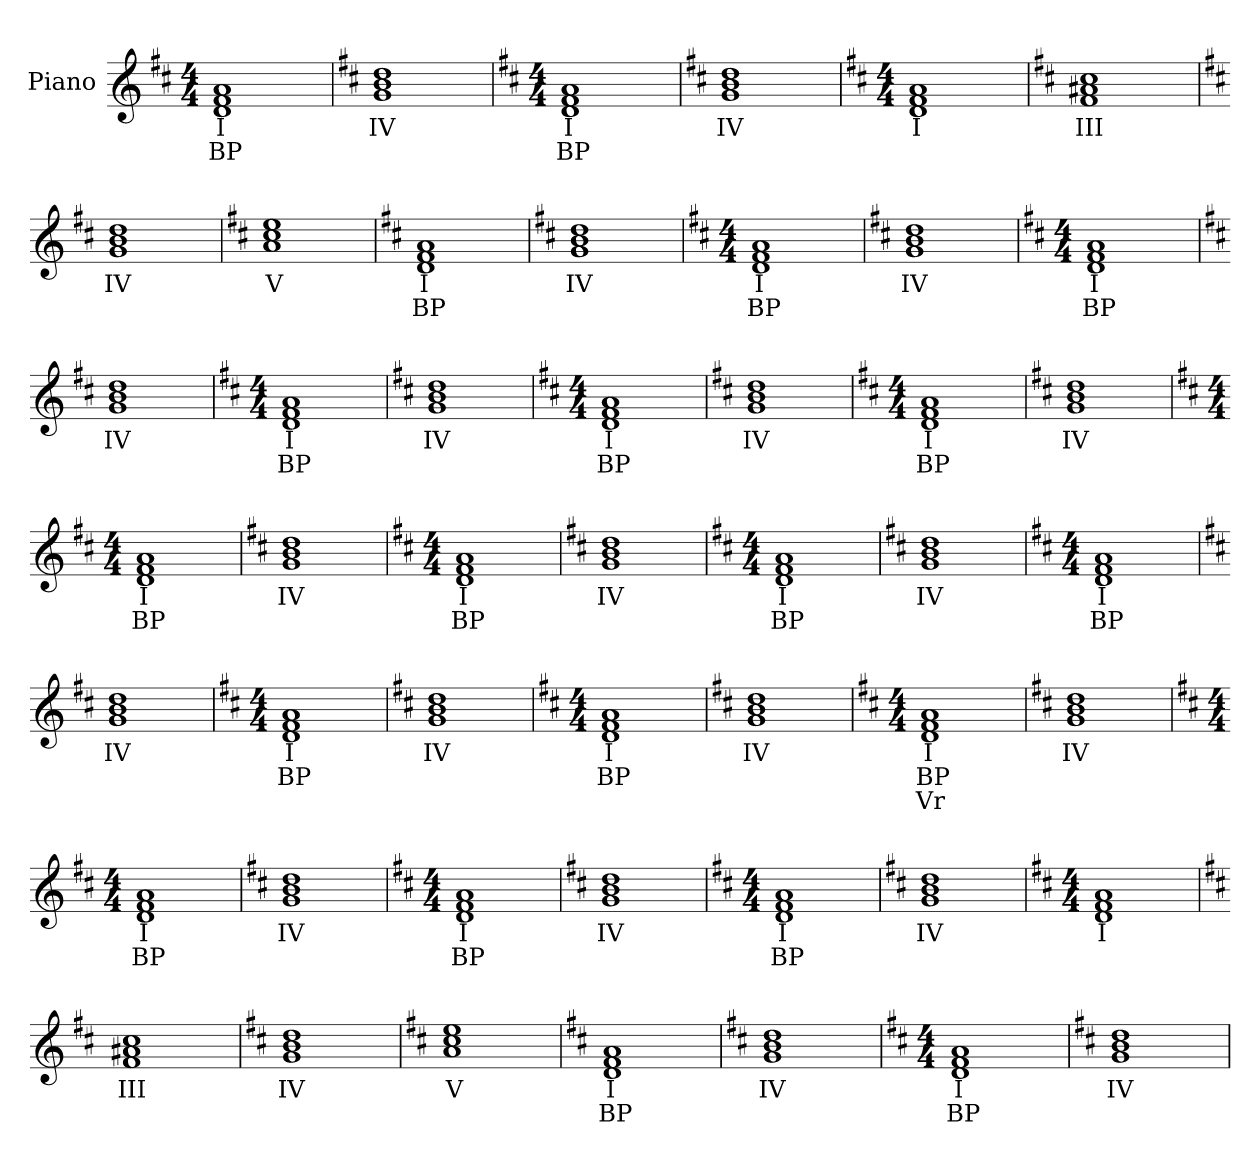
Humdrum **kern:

**kern	**text	**text	**text
*part1	*part1	*part1	*part1
*staff1	*staff1	*staff1	*staff1
*I"Piano	*	*	*
*I'Pno	*	*	*
*k[f#c#]	*	*	*
*D:	*	*	*
*M4/4	*	*	*
=	=	=	=
1d 1f# 1a	I	BP	.
=	=	=	=
*k[f#c#]	*	*	*
*D:	*	*	*
1g 1b 1dd	IV	.	.
=	=	=	=
*k[f#c#]	*	*	*
*D:	*	*	*
*M4/4	*	*	*
1d 1f# 1a	I	BP	.
=	=	=	=
*k[f#c#]	*	*	*
*D:	*	*	*
1g 1b 1dd	IV	.	.
=	=	=	=
*k[f#c#]	*	*	*
*D:	*	*	*
*M4/4	*	*	*
1d 1f# 1a	I	.	.
=	=	=	=
*k[f#c#]	*	*	*
*D:	*	*	*
1f# 1a#X 1cc#	III	.	.
=	=	=	=
*k[f#c#]	*	*	*
*D:	*	*	*
1g 1b 1dd	IV	.	.
=	=	=	=
*k[f#c#]	*	*	*
*D:	*	*	*
1a 1cc# 1ee	V	.	.
=	=	=	=
*k[f#c#]	*	*	*
*D:	*	*	*
1d 1f# 1a	I	BP	.
=	=	=	=
*k[f#c#]	*	*	*
*D:	*	*	*
1g 1b 1dd	IV	.	.
=	=	=	=
*k[f#c#]	*	*	*
*D:	*	*	*
*M4/4	*	*	*
1d 1f# 1a	I	BP	.
=	=	=	=
*k[f#c#]	*	*	*
*D:	*	*	*
1g 1b 1dd	IV	.	.
=	=	=	=
*k[f#c#]	*	*	*
*D:	*	*	*
*M4/4	*	*	*
1d 1f# 1a	I	BP	.
=	=	=	=
*k[f#c#]	*	*	*
*D:	*	*	*
1g 1b 1dd	IV	.	.
=	=	=	=
*k[f#c#]	*	*	*
*D:	*	*	*
*M4/4	*	*	*
1d 1f# 1a	I	BP	.
=	=	=	=
*k[f#c#]	*	*	*
*D:	*	*	*
1g 1b 1dd	IV	.	.
=	=	=	=
*k[f#c#]	*	*	*
*D:	*	*	*
*M4/4	*	*	*
1d 1f# 1a	I	BP	.
=	=	=	=
*k[f#c#]	*	*	*
*D:	*	*	*
1g 1b 1dd	IV	.	.
=	=	=	=
*k[f#c#]	*	*	*
*D:	*	*	*
*M4/4	*	*	*
1d 1f# 1a	I	BP	.
=	=	=	=
*k[f#c#]	*	*	*
*D:	*	*	*
1g 1b 1dd	IV	.	.
=	=	=	=
*k[f#c#]	*	*	*
*D:	*	*	*
*M4/4	*	*	*
1d 1f# 1a	I	BP	.
=	=	=	=
*k[f#c#]	*	*	*
*D:	*	*	*
1g 1b 1dd	IV	.	.
=	=	=	=
*k[f#c#]	*	*	*
*D:	*	*	*
*M4/4	*	*	*
1d 1f# 1a	I	BP	.
=	=	=	=
*k[f#c#]	*	*	*
*D:	*	*	*
1g 1b 1dd	IV	.	.
=	=	=	=
*k[f#c#]	*	*	*
*D:	*	*	*
*M4/4	*	*	*
1d 1f# 1a	I	BP	.
=	=	=	=
*k[f#c#]	*	*	*
*D:	*	*	*
1g 1b 1dd	IV	.	.
=	=	=	=
*k[f#c#]	*	*	*
*D:	*	*	*
*M4/4	*	*	*
1d 1f# 1a	I	BP	.
=	=	=	=
*k[f#c#]	*	*	*
*D:	*	*	*
1g 1b 1dd	IV	.	.
=	=	=	=
*k[f#c#]	*	*	*
*D:	*	*	*
*M4/4	*	*	*
1d 1f# 1a	I	BP	.
=	=	=	=
*k[f#c#]	*	*	*
*D:	*	*	*
1g 1b 1dd	IV	.	.
=	=	=	=
*k[f#c#]	*	*	*
*D:	*	*	*
*M4/4	*	*	*
1d 1f# 1a	I	BP	.
=	=	=	=
*k[f#c#]	*	*	*
*D:	*	*	*
1g 1b 1dd	IV	.	.
=	=	=	=
*k[f#c#]	*	*	*
*D:	*	*	*
*M4/4	*	*	*
1d 1f# 1a	I	BP	Vr
=	=	=	=
*k[f#c#]	*	*	*
*D:	*	*	*
1g 1b 1dd	IV	.	.
=	=	=	=
*k[f#c#]	*	*	*
*D:	*	*	*
*M4/4	*	*	*
1d 1f# 1a	I	BP	.
=	=	=	=
*k[f#c#]	*	*	*
*D:	*	*	*
1g 1b 1dd	IV	.	.
=	=	=	=
*k[f#c#]	*	*	*
*D:	*	*	*
*M4/4	*	*	*
1d 1f# 1a	I	BP	.
=	=	=	=
*k[f#c#]	*	*	*
*D:	*	*	*
1g 1b 1dd	IV	.	.
=	=	=	=
*k[f#c#]	*	*	*
*D:	*	*	*
*M4/4	*	*	*
1d 1f# 1a	I	BP	.
=	=	=	=
*k[f#c#]	*	*	*
*D:	*	*	*
1g 1b 1dd	IV	.	.
=	=	=	=
*k[f#c#]	*	*	*
*D:	*	*	*
*M4/4	*	*	*
1d 1f# 1a	I	.	.
=	=	=	=
*k[f#c#]	*	*	*
*D:	*	*	*
1f# 1a#X 1cc#	III	.	.
=	=	=	=
*k[f#c#]	*	*	*
*D:	*	*	*
1g 1b 1dd	IV	.	.
=	=	=	=
*k[f#c#]	*	*	*
*D:	*	*	*
1a 1cc# 1ee	V	.	.
=	=	=	=
*k[f#c#]	*	*	*
*D:	*	*	*
1d 1f# 1a	I	BP	.
=	=	=	=
*k[f#c#]	*	*	*
*D:	*	*	*
1g 1b 1dd	IV	.	.
=	=	=	=
*k[f#c#]	*	*	*
*D:	*	*	*
*M4/4	*	*	*
1d 1f# 1a	I	BP	.
=	=	=	=
*k[f#c#]	*	*	*
*D:	*	*	*
1g 1b 1dd	IV	.	.
=	=	=	=
*-	*-	*-	*-
